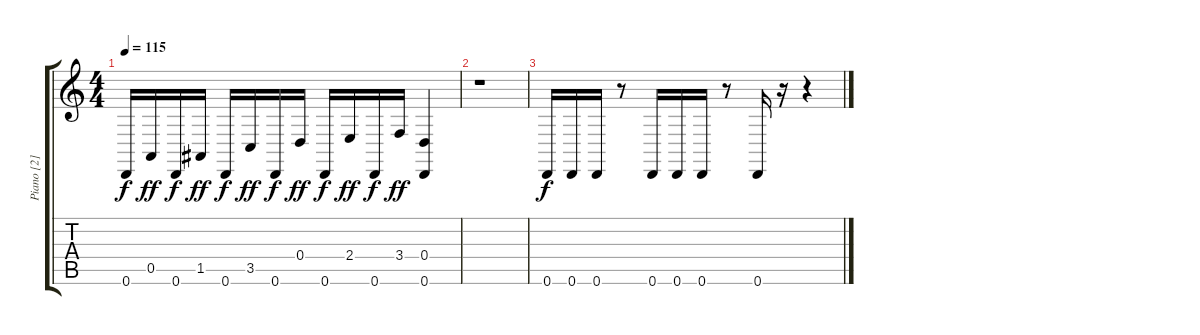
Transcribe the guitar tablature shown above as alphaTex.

\track ("Piano [2]" "Piano [2]") {instrument acousticgrandpiano}
\staff {score tabs}
\tuning (E4 B3 G3 D3 A2 D2) {hide}
\ts (4 4)
\tempo 115
\clef g2
\ks c
0.6.16{dy f} 0.5.16{dy ff} 0.6.16{dy f} 1.5.16{dy ff} 0.6.16{dy f} 3.5.16{dy ff} 0.6.16{dy f} 0.4.16{dy ff} 0.6.16{dy f} 2.4.16{dy ff} 0.6.16{dy f} 3.4.16{dy ff} (0.4 0.6).4 |
r.1 |
0.6.16{dy f} 0.6.16 0.6.16 r.8 0.6.16 0.6.16 0.6.16 r.8 0.6.16 r.16 r.4
